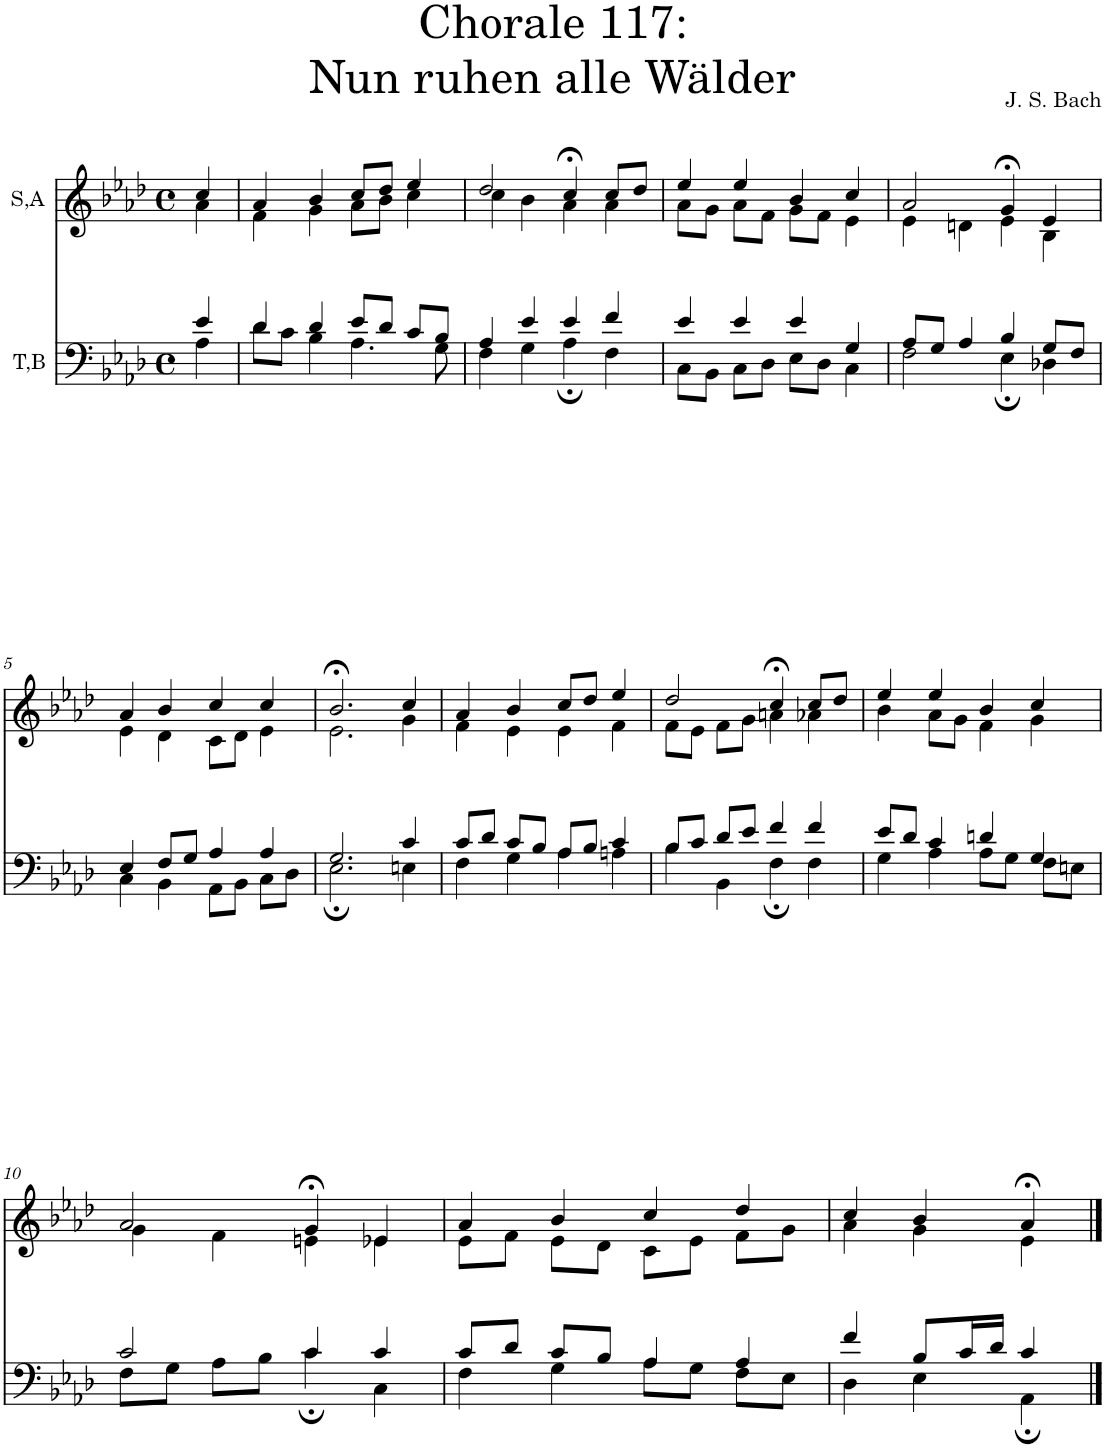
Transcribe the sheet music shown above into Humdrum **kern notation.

**kern	**kern
*part2	*part1
*staff2	*staff1
*I"T,B	*I"S,A
*clefF4	*clefG2
*k[b-e-a-d-]	*k[b-e-a-d-]
*M4/4	*M4/4
*met(c)	*met(c)
=	=
*^	*^
4e-/	4A-\	4cc/	4a-\
=1	=1	=1	=1
4d-/	8d-\L	4a-/	4f\
.	8c\J	.	.
4d-/	4B-\	4b-/	4g\
8e-/L	4.A-\	8cc/L	8a-\L
8d-/J	.	8dd-/J	8b-\J
8c/L	.	4ee-/	4cc\
8B-/J	8G\	.	.
=2	=2	=2	=2
4A-/	4F\	2dd-/	4cc\
4e-/	4G\	.	4b-\
4e-/	4A-;\	4cc;</	4a-\
4f/	4F\	8cc/L	4a-\
.	.	8dd-/J	.
=3	=3	=3	=3
4e-/	8C\L	4ee-/	8a-\L
.	8BB-\J	.	8g\J
4e-/	8C\L	4ee-/	8a-\L
.	8D-\J	.	8f\J
4e-/	8E-\L	4b-/	8g\L
.	8D-\J	.	8f\J
4G/	4C\	4cc/	4e-\
=4	=4	=4	=4
8A-/L	2F\	2a-/	4e-\
8G/J	.	.	.
4A-/	.	.	4dn\
4B-/	4E-;\	4g;</	4e-\
8G/L	4D-X\	4e-/	4B-\
8F/J	.	.	.
!!LO:LB:g=z	!!
=5	=5	=5	=5
4E-/	4C\	4a-/	4e-\
8F/L	4BB-\	4b-/	4d-\
8G/J	.	.	.
4A-/	8AA-\L	4cc/	8c\L
.	8BB-\J	.	8d-\J
4A-/	8C\L	4cc/	4e-\
.	8D-\J	.	.
=6	=6	=6	=6
2.G/	2.E-;\	2.b-;</	2.e-\
4c/	4En\	4cc/	4g\
=7	=7	=7	=7
8c/L	4F\	4a-/	4f\
8d-/J	.	.	.
8c/L	4G\	4b-/	4e-\
8B-/J	.	.	.
8A-/L	4A-\	8cc/L	4e-\
8B-/J	.	8dd-/J	.
4c/	4An\	4ee-/	4f\
=8	=8	=8	=8
8B-/L	4B-\	2dd-/	8f\L
8c/J	.	.	8e-\J
8d-/L	4BB-\	.	8f\L
8e-/J	.	.	8g\J
4f/	4F;\	4cc;</	4an\
4f/	4F\	8cc/L	4a-X\
.	.	8dd-/J	.
=9	=9	=9	=9
8e-/L	4G\	4ee-/	4b-\
8d-/J	.	.	.
4c/	4A-\	4ee-/	8a-\L
.	.	.	8g\J
4dn/	8A-\L	4b-/	4f\
.	8G\J	.	.
4G/	8F\L	4cc/	4g\
.	8En\J	.	.
!!LO:LB:g=z	!!
=10	=10	=10	=10
2c/	8F\L	2a-/	4g\
.	8G\J	.	.
.	8A-\L	.	4f\
.	8B-\J	.	.
4c/	4c;\	4g;</	4en\
4c/	4C\	4e-X/	4e-\
=11	=11	=11	=11
8c/L	4F\	4a-/	8e-\L
8d-/J	.	.	8f\J
8c/L	4G\	4b-/	8e-\L
8B-/J	.	.	8d-\J
4A-/	8A-\L	4cc/	8c\L
.	8G\J	.	8e-\J
4A-/	8F\L	4dd-/	8f\L
.	8E-\J	.	8g\J
=12	=12	=12	=12
4f/	4D-\	4cc/	4a-\
8B-/L	4E-\	4b-/	4g\
16c/L	.	.	.
16d-/JJ	.	.	.
4c/	4AA-;\	4a-;</	4e-\
*v	*v	*	*
*	*v	*v
==	==
*-	*-
